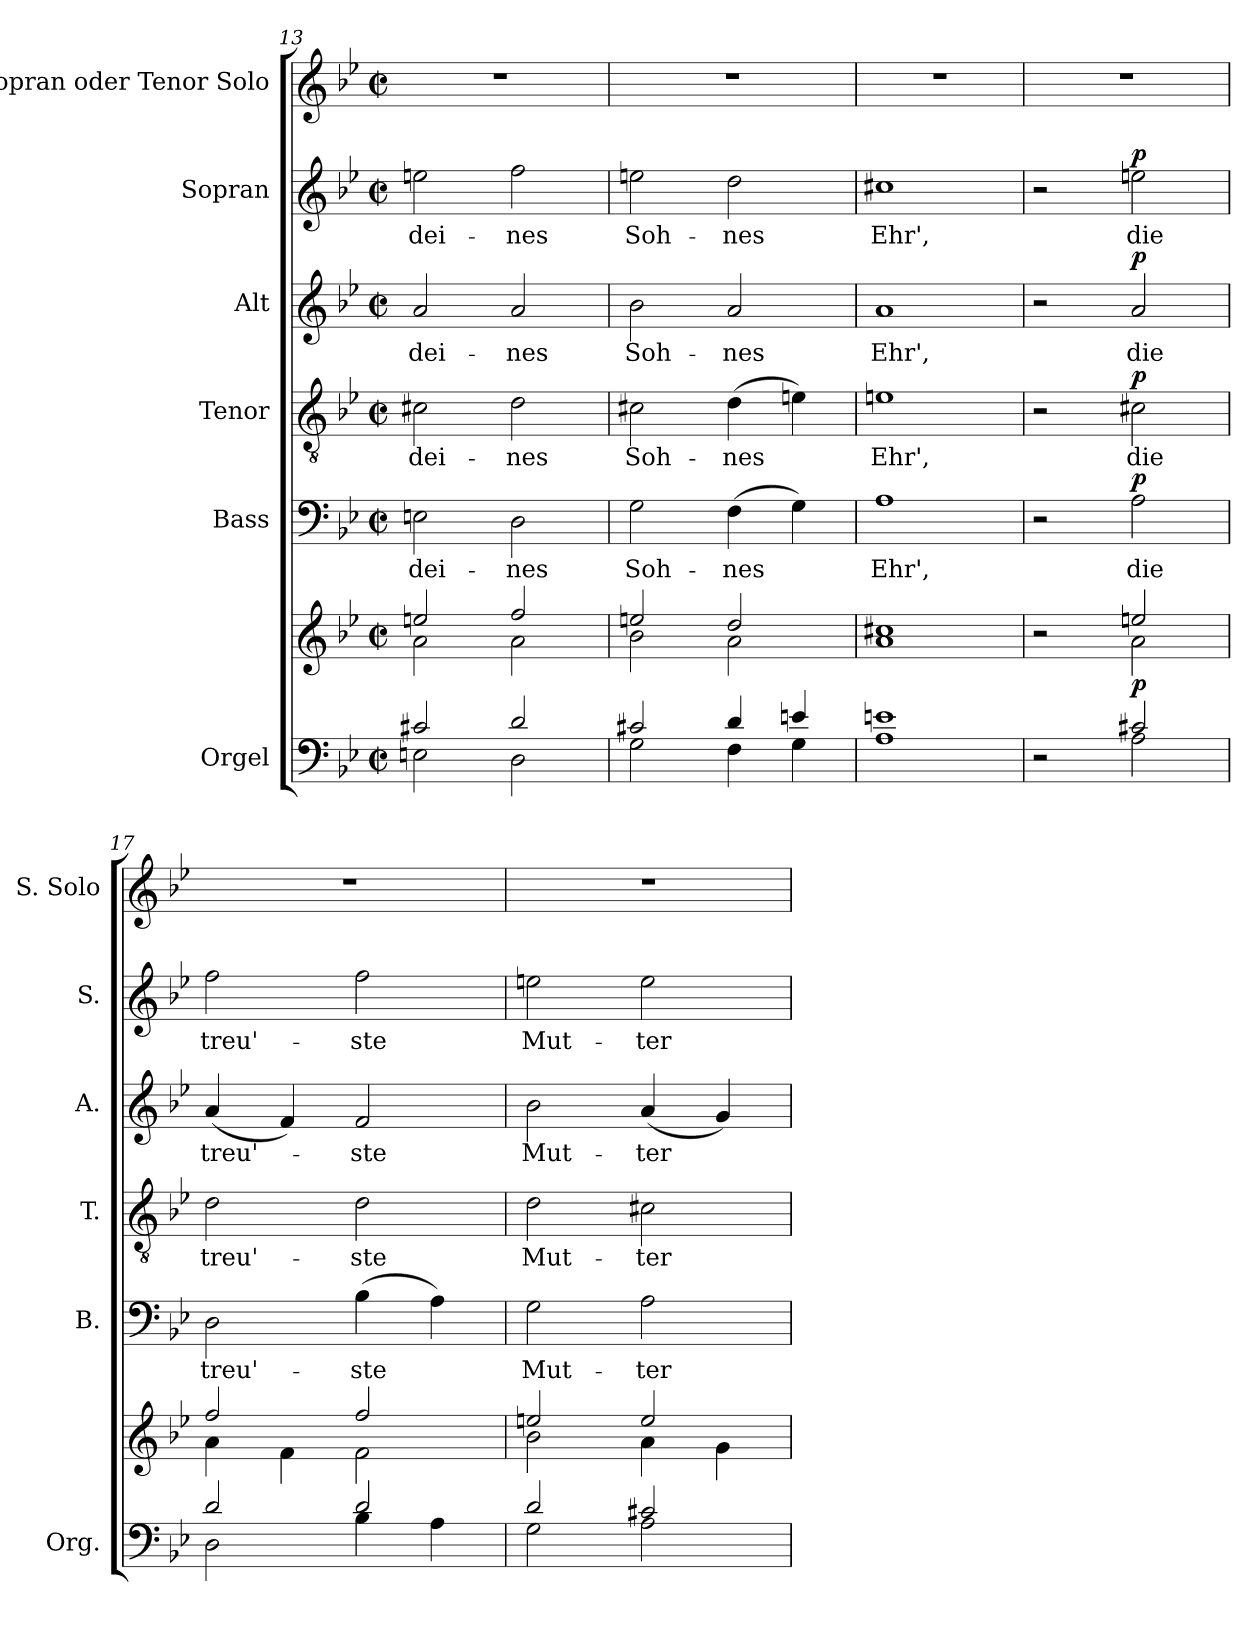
**kern	**kern	**dynam	**kern	**text	**dynam	**kern	**text	**dynam	**kern	**text	**dynam	**kern	**text	**dynam	**kern
*part6	*part6	*part6	*part5	*part5	*part5	*part4	*part4	*part4	*part3	*part3	*part3	*part2	*part2	*part2	*part1
*staff7	*staff6	*staff6/7	*staff5	*staff5	*staff5	*staff4	*staff4	*staff4	*staff3	*staff3	*staff3	*staff2	*staff2	*staff2	*staff1
*I"Orgel	*	*	*I"Bass	*	*	*I"Tenor	*	*	*I"Alt	*	*	*I"Sopran	*	*	*I"Sopran oder  Tenor Solo
*I'Org.	*	*	*I'B.	*	*	*I'T.	*	*	*I'A.	*	*	*I'S.	*	*	*I'S. Solo
*clefF4	*clefG2	*	*clefF4	*	*	*clefGv2	*	*	*clefG2	*	*	*clefG2	*	*	*clefG2
*	*	*	*	*	*	*ITrd7c12	*	*	*	*	*	*	*	*	*
*k[b-e-]	*k[b-e-]	*	*k[b-e-]	*	*	*k[b-e-]	*	*	*k[b-e-]	*	*	*k[b-e-]	*	*	*k[b-e-]
*B-:	*B-:	*	*B-:	*	*	*B-:	*	*	*B-:	*	*	*B-:	*	*	*B-:
*M2/2	*M2/2	*	*M2/2	*	*	*M2/2	*	*	*M2/2	*	*	*M2/2	*	*	*M2/2
*met(c|)	*met(c|)	*	*met(c|)	*	*	*met(c|)	*	*	*met(c|)	*	*	*met(c|)	*	*	*met(c|)
=13	=13	=13	=13	=13	=13	=13	=13	=13	=13	=13	=13	=13	=13	=13	=13
*^	*^	*	*	*	*	*	*	*	*	*	*	*	*	*	*
!	!	!	!	!	!	!LO:LY:b:color=#000000	!	!	!	!	!	!	!	!	!	!	!
!	!	!	!	!	!	!	!	!	!LO:LY:b:color=#000000	!	!	!	!	!	!	!	!
!	!	!	!	!	!	!	!	!	!	!	!	!LO:LY:b:color=#000000	!	!	!	!	!
!	!	!	!	!	!	!	!	!	!	!	!	!	!	!	!LO:LY:b:color=#000000	!	!
2c#Xi/	2Eni\	2eeni/	2ai\	.	2Eni\	dei-	.	2C#Xi\	dei-	.	2ai/	dei-	.	2eeni\	dei-	.	1r
!	!	!	!	!	!	!LO:LY:b:color=#000000	!	!	!	!	!	!	!	!	!	!	!
!	!	!	!	!	!	!	!	!	!LO:LY:b:color=#000000	!	!	!	!	!	!	!	!
!	!	!	!	!	!	!	!	!	!	!	!	!LO:LY:b:color=#000000	!	!	!	!	!
!	!	!	!	!	!	!	!	!	!	!	!	!	!	!	!LO:LY:b:color=#000000	!	!
2di/	2Di\	2ffi/	2ai\	.	2Di\	-nes	.	2Di\	-nes	.	2ai/	-nes	.	2ffi\	-nes	.	.
=14	=14	=14	=14	=14	=14	=14	=14	=14	=14	=14	=14	=14	=14	=14	=14	=14	=14
!	!	!	!	!	!	!LO:LY:b:color=#000000	!	!	!	!	!	!	!	!	!	!	!
!	!	!	!	!	!	!	!	!	!LO:LY:b:color=#000000	!	!	!	!	!	!	!	!
!	!	!	!	!	!	!	!	!	!	!	!	!LO:LY:b:color=#000000	!	!	!	!	!
!	!	!	!	!	!	!	!	!	!	!	!	!	!	!	!LO:LY:b:color=#000000	!	!
2c#Xi/	2Gi\	2eeni/	2b-i\	.	2Gi\	Soh-	.	2C#Xi\	Soh-	.	2b-i\	Soh-	.	2eeni\	Soh-	.	1r
!	!	!	!	!	!	!LO:LY:b:color=#000000	!	!	!	!	!	!	!	!	!	!	!
!	!	!	!	!	!	!	!	!	!LO:LY:b:color=#000000	!	!	!	!	!	!	!	!
!	!	!	!	!	!	!	!	!	!	!	!	!LO:LY:b:color=#000000	!	!	!	!	!
!	!	!	!	!	!	!	!	!	!	!	!	!	!	!	!LO:LY:b:color=#000000	!	!
4di/	4Fi\	2ddi/	2ai\	.	(4Fi\	-nes	.	(4Di\	-nes	.	2ai/	-nes	.	2ddi\	-nes	.	.
4eni/	4Gi\	.	.	.	4Gi\)	.	.	4Eni\)	.	.	.	.	.	.	.	.	.
=15	=15	=15	=15	=15	=15	=15	=15	=15	=15	=15	=15	=15	=15	=15	=15	=15	=15
!	!	!	!	!	!	!LO:LY:b:color=#000000	!	!	!	!	!	!	!	!	!	!	!
!	!	!	!	!	!	!	!	!	!LO:LY:b:color=#000000	!	!	!	!	!	!	!	!
!	!	!	!	!	!	!	!	!	!	!	!	!LO:LY:b:color=#000000	!	!	!	!	!
!	!	!	!	!	!	!	!	!	!	!	!	!	!	!	!LO:LY:b:color=#000000	!	!
1eni	1Ai	1cc#Xi	1ai	.	1Ai	Ehr',	.	1Eni	Ehr',	.	1ai	Ehr',	.	1cc#Xi	Ehr',	.	1r
!!LO:PB:g=z
=16	=16	=16	=16	=16	=16	=16	=16	=16	=16	=16	=16	=16	=16	=16	=16	=16	=16
2r	2ryy	2r	2ryy	.	2r	.	.	2r	.	.	2r	.	.	2r	.	.	1r
!	!	!	!	!	!	!LO:LY:b:color=#000000	!	!	!	!	!	!	!	!	!	!	!
!	!	!	!	!	!	!	!	!	!LO:LY:b:color=#000000	!	!	!	!	!	!	!	!
!	!	!	!	!	!	!	!	!	!	!	!	!LO:LY:b:color=#000000	!	!	!	!	!
!	!	!	!	!	!	!	!	!	!	!	!	!	!	!	!LO:LY:b:color=#000000	!	!
2c#Xi/	2Ai\	2eeni/	2ai\	p	2Ai\	die	p	2C#Xi\	die	p	2ai/	die	p	2eeni\	die	p	.
=17	=17	=17	=17	=17	=17	=17	=17	=17	=17	=17	=17	=17	=17	=17	=17	=17	=17
!	!	!	!	!	!	!LO:LY:b:color=#000000	!	!	!	!	!	!	!	!	!	!	!
!	!	!	!	!	!	!	!	!	!LO:LY:b:color=#000000	!	!	!	!	!	!	!	!
!	!	!	!	!	!	!	!	!	!	!	!	!LO:LY:b:color=#000000	!	!	!	!	!
!	!	!	!	!	!	!	!	!	!	!	!	!	!	!	!LO:LY:b:color=#000000	!	!
2di/	2Di\	2ffi/	4ai\	.	2Di\	treu'-	.	2Di\	treu'-	.	(4ai/	treu'-	.	2ffi\	treu'-	.	1r
.	.	.	4fi\	.	.	.	.	.	.	.	4fi/)	.	.	.	.	.	.
!	!	!	!	!	!	!LO:LY:b:color=#000000	!	!	!	!	!	!	!	!	!	!	!
!	!	!	!	!	!	!	!	!	!LO:LY:b:color=#000000	!	!	!	!	!	!	!	!
!	!	!	!	!	!	!	!	!	!	!	!	!LO:LY:b:color=#000000	!	!	!	!	!
!	!	!	!	!	!	!	!	!	!	!	!	!	!	!	!LO:LY:b:color=#000000	!	!
2di/	4B-i\	2ffi/	2fi\	.	(4B-i\	-ste	.	2Di\	-ste	.	2fi/	-ste	.	2ffi\	-ste	.	.
.	4Ai\	.	.	.	4Ai\)	.	.	.	.	.	.	.	.	.	.	.	.
=18	=18	=18	=18	=18	=18	=18	=18	=18	=18	=18	=18	=18	=18	=18	=18	=18	=18
!	!	!	!	!	!	!LO:LY:b:color=#000000	!	!	!	!	!	!	!	!	!	!	!
!	!	!	!	!	!	!	!	!	!LO:LY:b:color=#000000	!	!	!	!	!	!	!	!
!	!	!	!	!	!	!	!	!	!	!	!	!LO:LY:b:color=#000000	!	!	!	!	!
!	!	!	!	!	!	!	!	!	!	!	!	!	!	!	!LO:LY:b:color=#000000	!	!
2di/	2Gi\	2eeni/	2b-i\	.	2Gi\	Mut-	.	2Di\	Mut-	.	2b-i\	Mut-	.	2eeni\	Mut-	.	1r
!	!	!	!	!	!	!LO:LY:b:color=#000000	!	!	!	!	!	!	!	!	!	!	!
!	!	!	!	!	!	!	!	!	!LO:LY:b:color=#000000	!	!	!	!	!	!	!	!
!	!	!	!	!	!	!	!	!	!	!	!	!LO:LY:b:color=#000000	!	!	!	!	!
!	!	!	!	!	!	!	!	!	!	!	!	!	!	!	!LO:LY:b:color=#000000	!	!
2c#Xi/	2Ai\	2eei/	4ai\	.	2Ai\	-ter	.	2C#Xi\	-ter	.	(4ai/	-ter	.	2eei\	-ter	.	.
.	.	.	4gi\	.	.	.	.	.	.	.	4gi/)	.	.	.	.	.	.
*v	*v	*	*	*	*	*	*	*	*	*	*	*	*	*	*	*	*
*	*v	*v	*	*	*	*	*	*	*	*	*	*	*	*	*	*
=	=	=	=	=	=	=	=	=	=	=	=	=	=	=	=
*-	*-	*-	*-	*-	*-	*-	*-	*-	*-	*-	*-	*-	*-	*-	*-
